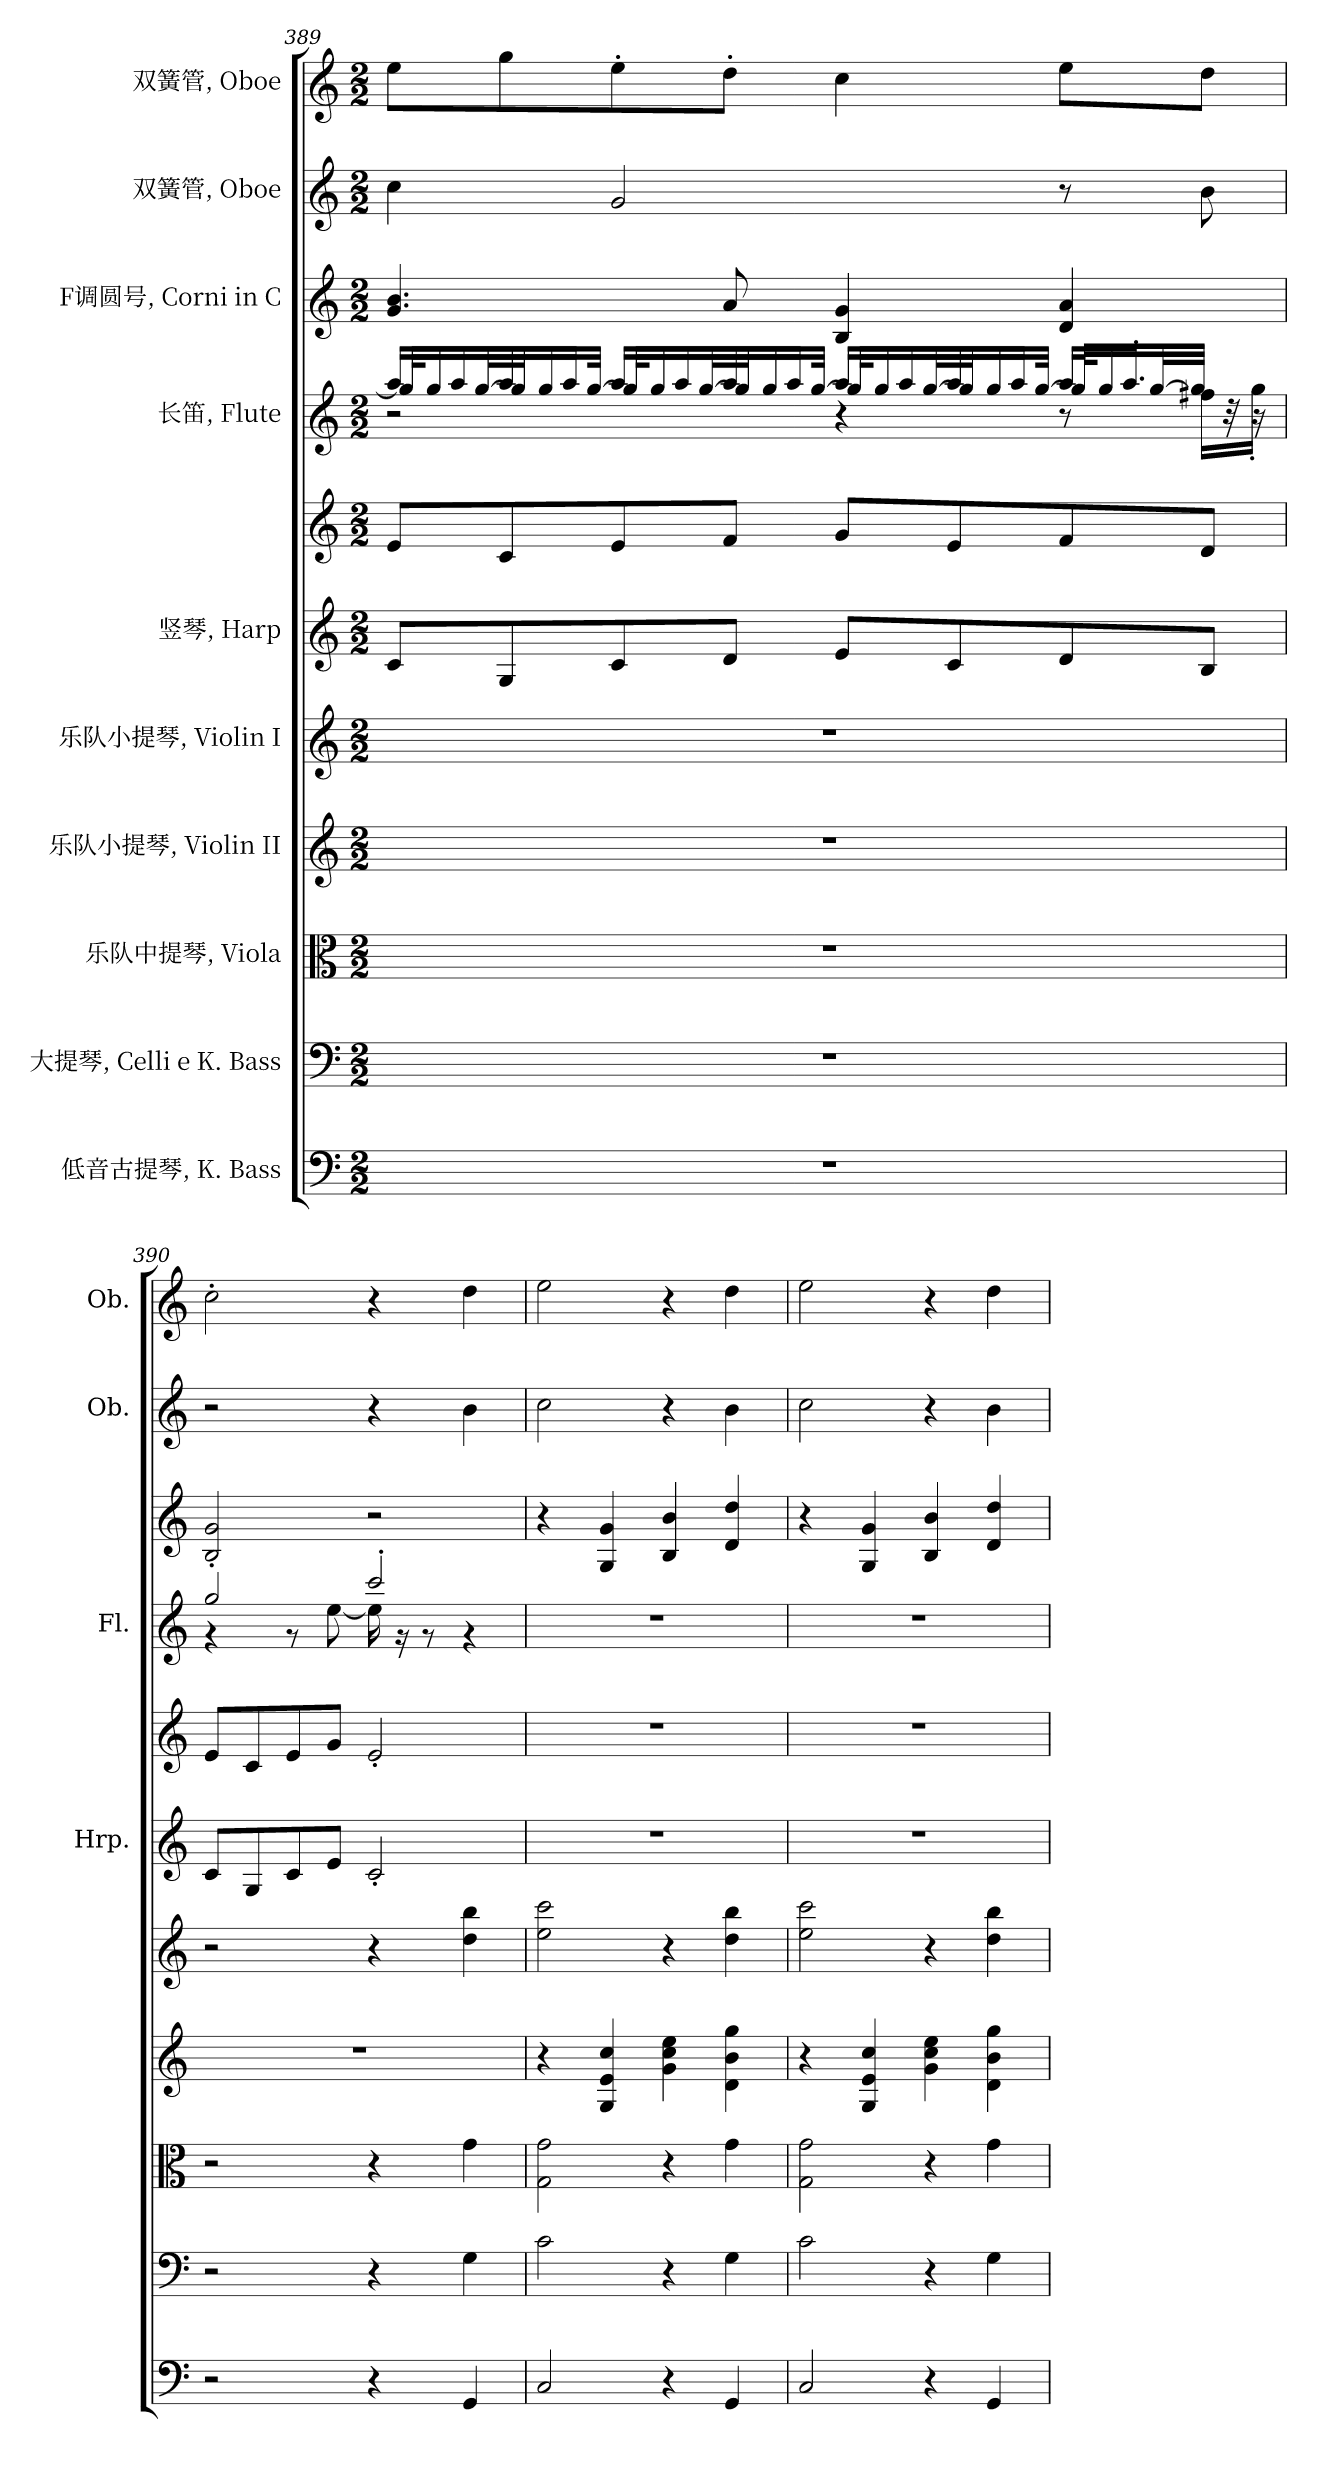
**kern	**kern	**kern	**kern	**kern	**kern	**kern	**kern	**kern	**kern	**kern
*part10	*part9	*part8	*part7	*part6	*part5	*part5	*part4	*part3	*part2	*part1
*staff11	*staff10	*staff9	*staff8	*staff7	*staff6	*staff5	*staff4	*staff3	*staff2	*staff1
*I"低音古提琴, K. Bass	*I"大提琴, Celli e K. Bass	*I"乐队中提琴, Viola	*I"乐队小提琴, Violin II	*I"乐队小提琴, Violin I	*I"竖琴, Harp	*	*I"长笛, Flute	*I"F调圆号, Corni in C	*I"双簧管, Oboe	*I"双簧管, Oboe
*	*	*	*	*	*I'Hrp.	*	*I'Fl.	*	*I'Ob.	*I'Ob.
!!LO:PB:g=z
*clefF4	*clefF4	*clefC3	*clefG2	*clefG2	*clefG2	*clefG2	*clefG2	*clefG2	*clefG2	*clefG2
*	*	*	*	*	*	*	*	*ITrd4c7	*	*
*k[]	*k[]	*k[]	*k[]	*k[]	*k[]	*k[]	*k[]	*k[b-]	*k[]	*k[]
*M2/2	*M2/2	*M2/2	*M2/2	*M2/2	*M2/2	*M2/2	*M2/2	*M2/2	*M2/2	*M2/2
=389	=389	=389	=389	=389	=389	=389	=389	=389	=389	=389
*	*	*	*	*	*	*	*^	*	*	*
*	*	*	*	*	*	*	*	*^	*	*	*
1r	1r	1r	1r	1r	8c/L	8e/L	16aa/LL	2r	32gg/KLL]	4.c/ 4.e/	4cc\	8ee\L
.	.	.	.	.	.	.	.	.	16gg/	.	.	.
.	.	.	.	.	.	.	16aa/	.	.	.	.	.
.	.	.	.	.	.	.	.	.	[32gg/L	.	.	.
.	.	.	.	.	8G/	8c/	16aa/	.	32gg/J]	.	.	8gg\
.	.	.	.	.	.	.	.	.	16gg/	.	.	.
.	.	.	.	.	.	.	16aa/JJ	.	.	.	.	.
.	.	.	.	.	.	.	.	.	[32gg/JJk	.	.	.
.	.	.	.	.	8c/	8e/	16aa/LL	.	32gg/KLL]	.	2g/	8ee'\
.	.	.	.	.	.	.	.	.	16gg/	.	.	.
.	.	.	.	.	.	.	16aa/	.	.	.	.	.
.	.	.	.	.	.	.	.	.	[32gg/L	.	.	.
.	.	.	.	.	8d/J	8f/J	16aa/	.	32gg/J]	8d/	.	8dd'\J
.	.	.	.	.	.	.	.	.	16gg/	.	.	.
.	.	.	.	.	.	.	16aa/JJ	.	.	.	.	.
.	.	.	.	.	.	.	.	.	[32gg/JJk	.	.	.
.	.	.	.	.	8e/L	8g/L	16aa/LL	4r	32gg/KLL]	4E/ 4c/	.	4cc\
.	.	.	.	.	.	.	.	.	16gg/	.	.	.
.	.	.	.	.	.	.	16aa/	.	.	.	.	.
.	.	.	.	.	.	.	.	.	[32gg/L	.	.	.
.	.	.	.	.	8c/	8e/	16aa/	.	32gg/J]	.	.	.
.	.	.	.	.	.	.	.	.	16gg/	.	.	.
.	.	.	.	.	.	.	16aa/JJ	.	.	.	.	.
.	.	.	.	.	.	.	.	.	[32gg/JJk	.	.	.
.	.	.	.	.	8d/	8f/	16aa/KL	8r	32gg/KLL]	4G/ 4d/	8r	8ee\L
.	.	.	.	.	.	.	.	.	16gg/	.	.	.
.	.	.	.	.	.	.	8.aa'/J	.	.	.	.	.
.	.	.	.	.	.	.	.	.	[32gg/L	.	.	.
.	.	.	.	.	8B/J	8d/J	.	16ff#X\LL	32gg/JJJ]	.	8b\	8dd\J
.	.	.	.	.	.	.	.	.	32r	.	.	.
.	.	.	.	.	.	.	.	16gg'\JJ	16r	.	.	.
*	*	*	*	*	*	*	*	*v	*v	*	*	*
!!LO:PB:g=z
=390	=390	=390	=390	=390	=390	=390	=390	=390	=390	=390	=390
2r	2r	2r	1r	2r	8c/L	8e/L	2gg/	4r	2E/' 2c/'	2r	2cc'\
.	.	.	.	.	8G/	8c/	.	.	.	.	.
.	.	.	.	.	8c/	8e/	.	8r	.	.	.
.	.	.	.	.	8e/J	8g/J	.	[8ee\	.	.	.
4r	4r	4r	.	4r	2c'/	2e'/	2ccc'/	16ee\]	2r	4r	4r
.	.	.	.	.	.	.	.	16r	.	.	.
.	.	.	.	.	.	.	.	8r	.	.	.
4GG/	4G\	4g\	.	4dd\ 4bb\	.	.	.	4r	.	4b\	4dd\
*	*	*	*	*	*	*	*v	*v	*	*	*
=391	=391	=391	=391	=391	=391	=391	=391	=391	=391	=391
2C/	2c\	2G\ 2g\	4r	2ee\ 2ccc\	1r	1r	1r	4r	2cc\	2ee\
.	.	.	4G/ 4e/ 4cc/	.	.	.	.	4C/ 4c/	.	.
4r	4r	4r	4g\ 4cc\ 4ee\	4r	.	.	.	4E/ 4e/	4r	4r
4GG/	4G\	4g\	4d\ 4b\ 4gg\	4dd\ 4bb\	.	.	.	4G/ 4g/	4b\	4dd\
=392	=392	=392	=392	=392	=392	=392	=392	=392	=392	=392
2C/	2c\	2G\ 2g\	4r	2ee\ 2ccc\	1r	1r	1r	4r	2cc\	2ee\
.	.	.	4G/ 4e/ 4cc/	.	.	.	.	4C/ 4c/	.	.
4r	4r	4r	4g\ 4cc\ 4ee\	4r	.	.	.	4E/ 4e/	4r	4r
4GG/	4G\	4g\	4d\ 4b\ 4gg\	4dd\ 4bb\	.	.	.	4G/ 4g/	4b\	4dd\
=	=	=	=	=	=	=	=	=	=	=
*-	*-	*-	*-	*-	*-	*-	*-	*-	*-	*-
